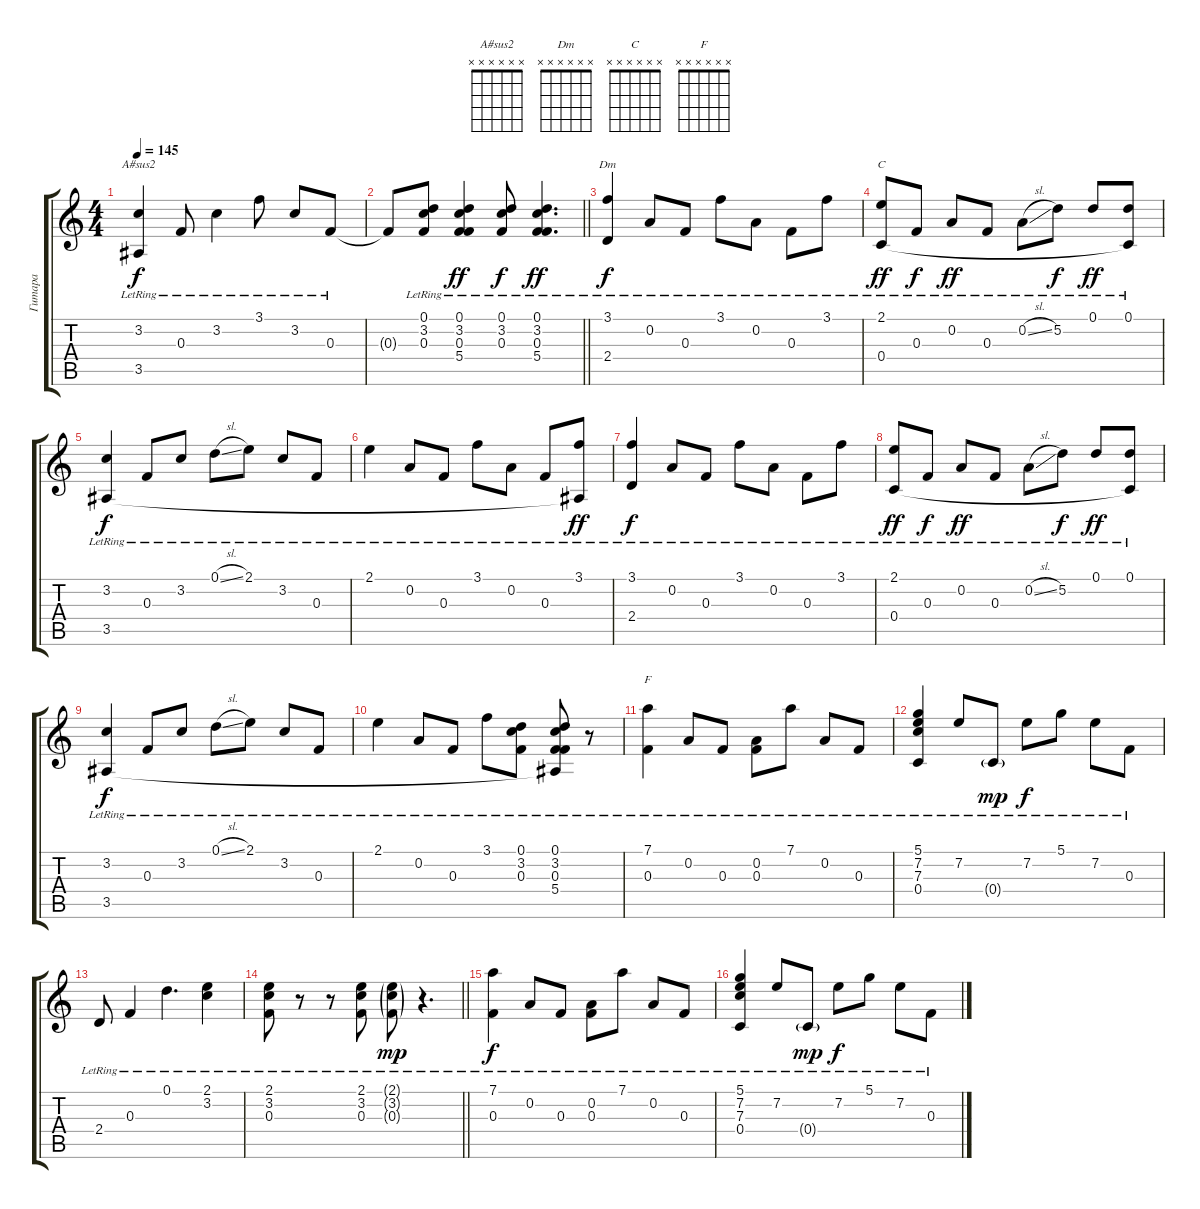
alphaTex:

\track ("Гитара" "Гитара") {instrument acousticguitarnylon}
\staff {score tabs}
\tuning (D4 A3 F3 C3 G2 C2) {hide}
\chord ("A#sus2" x x x x x x)
\chord ("Dm" x x x x x x)
\chord ("C" x x x x x x)
\chord ("F" x x x x x x)
\ts (4 4)
\tempo 145
\clef g2
\ks c
(3.2{lr} 3.5{lr}).4{ch "A#sus2" dy f} 0.3{lr}.8 3.2{lr}.4 3.1{lr}.8 3.2{lr}.8 0.3{lr}.8 |
\barLineRight lightlight
0.3{t}.8 (0.1{lr} 3.2{lr} 0.3{lr}).8 (0.1{lr} 3.2{lr} 0.3{lr} 5.4{lr}).4{dy ff} (0.1{lr} 3.2{lr} 0.3{lr}).8{dy f} (0.1{lr} 3.2{lr} 0.3{lr} 5.4{lr}).4{d dy ff} |
(3.1{lr} 2.4{lr}).4{ch "Dm" dy f} 0.2{lr}.8 0.3{lr}.8 3.1{lr}.8 0.2{lr}.8 0.3{lr}.8 3.1{lr}.8 |
(2.1{lr} 0.4{lr}).8{ch "C" dy ff} 0.3{lr}.8{dy f} 0.2{lr}.8{dy ff} 0.3{lr}.8 0.2{sl lr}.8 5.2{lr}.8{dy f} 0.1{lr}.8{dy ff} (0.1{lr} 0.4{t}).8 |
(3.2{lr} 3.5{lr}).4{dy f} 0.3{lr}.8 3.2{lr}.8 0.1{sl lr}.8 2.1{lr}.8 3.2{lr}.8 0.3{lr}.8 |
2.1{lr}.4 0.2{lr}.8 0.3{lr}.8 3.1{lr}.8 0.2{lr}.8 0.3{lr}.8 (3.1{lr} 3.5{t}).8{dy ff} |
(3.1{lr} 2.4{lr}).4{dy f} 0.2{lr}.8 0.3{lr}.8 3.1{lr}.8 0.2{lr}.8 0.3{lr}.8 3.1{lr}.8 |
(2.1{lr} 0.4{lr}).8{dy ff} 0.3{lr}.8{dy f} 0.2{lr}.8{dy ff} 0.3{lr}.8 0.2{sl lr}.8 5.2{lr}.8{dy f} 0.1{lr}.8{dy ff} (0.1{lr} 0.4{t}).8 |
(3.2{lr} 3.5{lr}).4{dy f} 0.3{lr}.8 3.2{lr}.8 0.1{sl lr}.8 2.1{lr}.8 3.2{lr}.8 0.3{lr}.8 |
2.1{lr}.4 0.2{lr}.8 0.3{lr}.8 3.1{lr}.8 (0.1 3.2{lr} 0.3).8 (0.1 3.2 0.3{lr} 5.4 3.5{t}).8 r.8 |
(7.1{lr} 0.3{lr}).4{ch "F"} 0.2{lr}.8 0.3{lr}.8 (0.2{lr} 0.3{lr}).8 7.1{lr}.8 0.2{lr}.8 0.3{lr}.8 |
(5.1{lr} 7.2 7.3 0.4{lr}).4 7.2{lr}.8 0.4{g lr}.8{dy mp} 7.2{lr}.8{dy f} 5.1{lr}.8 7.2{lr}.8 0.3{lr}.8 |
2.4{lr}.8 0.3{lr}.4 0.1{lr}.4{d} (2.1{lr} 3.2{lr}).4 |
\barLineRight lightlight
(2.1{lr} 3.2{lr} 0.3{lr}).8 r.8 r.8 (2.1{lr} 3.2{lr} 0.3{lr}).8 (2.1{g lr} 3.2{g lr} 0.3{g lr}).8{dy mp} r.4{d} |
(7.1{lr} 0.3{lr}).4{dy f} 0.2{lr}.8 0.3{lr}.8 (0.2{lr} 0.3{lr}).8 7.1{lr}.8 0.2{lr}.8 0.3{lr}.8 |
(5.1{lr} 7.2{lr} 7.3{lr} 0.4{lr}).4 7.2{lr}.8 0.4{g lr}.8{dy mp} 7.2{lr}.8{dy f} 5.1{lr}.8 7.2{lr}.8 0.3{lr}.8
